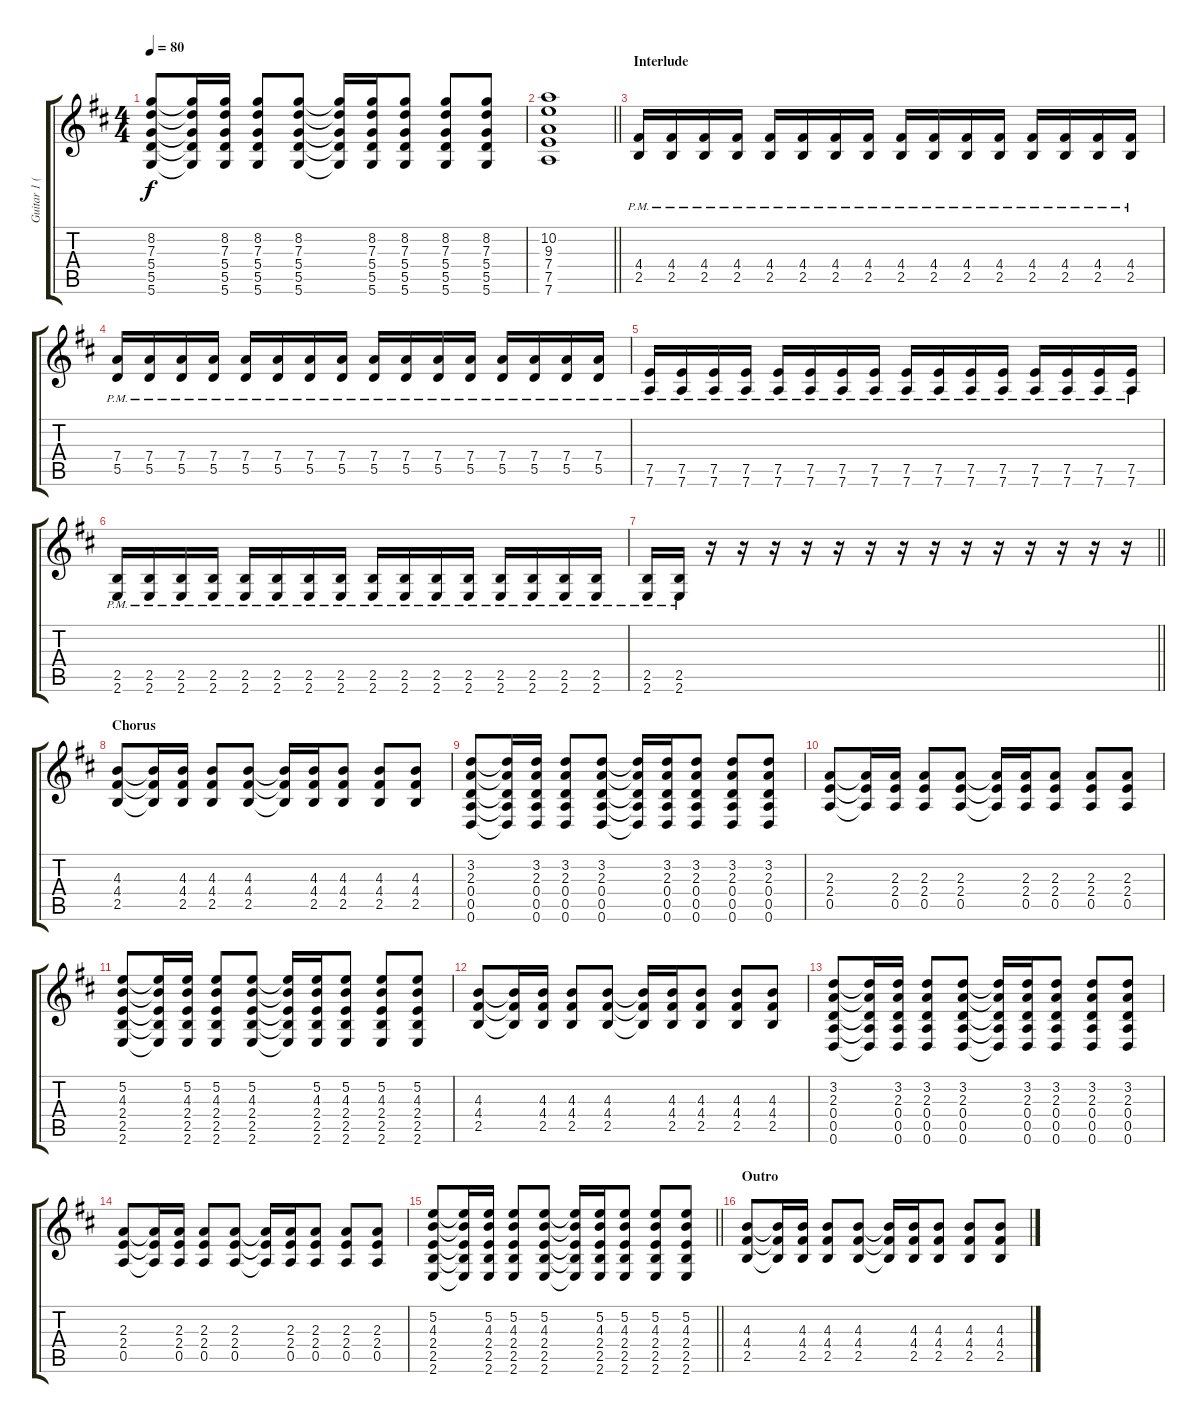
\track ("Guitar 1 (C. Kroeger)" "Guitar 1 (") {instrument distortionguitar}
\staff {score tabs}
\tuning (E4 B3 G3 D3 A2 D2) {hide}
\ts (4 4)
\tempo 80
\clef g2
\ks d
(8.2 7.3 5.4 5.5 5.6).8{dy f} (8.2{t} 7.3{t} 5.4{t} 5.5{t} 5.6{t}).16 (8.2 7.3 5.4 5.5 5.6).16 (8.2 7.3 5.4 5.5 5.6).8 (8.2 7.3 5.4 5.5 5.6).8 (8.2{t} 7.3{t} 5.4{t} 5.5{t} 5.6{t}).16 (8.2 7.3 5.4 5.5 5.6).16 (8.2 7.3 5.4 5.5 5.6).8 (8.2 7.3 5.4 5.5 5.6).8 (8.2 7.3 5.4 5.5 5.6).8 |
\barLineRight lightlight
(10.2 9.3 7.4 7.5 7.6).1 |
\section ("" "Interlude")
(4.4{pm} 2.5{pm}).16 (4.4{pm} 2.5{pm}).16 (4.4{pm} 2.5{pm}).16 (4.4{pm} 2.5{pm}).16 (4.4{pm} 2.5{pm}).16 (4.4{pm} 2.5{pm}).16 (4.4{pm} 2.5{pm}).16 (4.4{pm} 2.5{pm}).16 (4.4{pm} 2.5{pm}).16 (4.4{pm} 2.5{pm}).16 (4.4{pm} 2.5{pm}).16 (4.4{pm} 2.5{pm}).16 (4.4{pm} 2.5{pm}).16 (4.4{pm} 2.5{pm}).16 (4.4{pm} 2.5{pm}).16 (4.4{pm} 2.5{pm}).16 |
(7.4{pm} 5.5{pm}).16 (7.4{pm} 5.5{pm}).16 (7.4{pm} 5.5{pm}).16 (7.4{pm} 5.5{pm}).16 (7.4{pm} 5.5{pm}).16 (7.4{pm} 5.5{pm}).16 (7.4{pm} 5.5{pm}).16 (7.4{pm} 5.5{pm}).16 (7.4{pm} 5.5{pm}).16 (7.4{pm} 5.5{pm}).16 (7.4{pm} 5.5{pm}).16 (7.4{pm} 5.5{pm}).16 (7.4{pm} 5.5{pm}).16 (7.4{pm} 5.5{pm}).16 (7.4{pm} 5.5{pm}).16 (7.4{pm} 5.5{pm}).16 |
(7.5{pm} 7.6{pm}).16 (7.5{pm} 7.6{pm}).16 (7.5{pm} 7.6{pm}).16 (7.5{pm} 7.6{pm}).16 (7.5{pm} 7.6{pm}).16 (7.5{pm} 7.6{pm}).16 (7.5{pm} 7.6{pm}).16 (7.5{pm} 7.6{pm}).16 (7.5{pm} 7.6{pm}).16 (7.5{pm} 7.6{pm}).16 (7.5{pm} 7.6{pm}).16 (7.5{pm} 7.6{pm}).16 (7.5{pm} 7.6{pm}).16 (7.5{pm} 7.6{pm}).16 (7.5{pm} 7.6{pm}).16 (7.5{pm} 7.6{pm}).16 |
(2.5{pm} 2.6{pm}).16 (2.5{pm} 2.6{pm}).16 (2.5{pm} 2.6{pm}).16 (2.5{pm} 2.6{pm}).16 (2.5{pm} 2.6{pm}).16 (2.5{pm} 2.6{pm}).16 (2.5{pm} 2.6{pm}).16 (2.5{pm} 2.6{pm}).16 (2.5{pm} 2.6{pm}).16 (2.5{pm} 2.6{pm}).16 (2.5{pm} 2.6{pm}).16 (2.5{pm} 2.6{pm}).16 (2.5{pm} 2.6{pm}).16 (2.5{pm} 2.6{pm}).16 (2.5{pm} 2.6{pm}).16 (2.5{pm} 2.6{pm}).16 |
\barLineRight lightlight
(2.5{pm} 2.6{pm}).16 (2.5{pm} 2.6{pm}).16 r.16 r.16 r.16 r.16 r.16 r.16 r.16 r.16 r.16 r.16 r.16 r.16 r.16 r.16 |
\section ("" "Chorus")
(4.3 4.4 2.5).8 (4.3{t} 4.4{t} 2.5{t}).16 (4.3 4.4 2.5).16 (4.3 4.4 2.5).8 (4.3 4.4 2.5).8 (4.3{t} 4.4{t} 2.5{t}).16 (4.3 4.4 2.5).16 (4.3 4.4 2.5).8 (4.3 4.4 2.5).8 (4.3 4.4 2.5).8 |
(3.2 2.3 0.4 0.5 0.6).8 (3.2{t} 2.3{t} 0.4{t} 0.5{t} 0.6{t}).16 (3.2 2.3 0.4 0.5 0.6).16 (3.2 2.3 0.4 0.5 0.6).8 (3.2 2.3 0.4 0.5 0.6).8 (3.2{t} 2.3{t} 0.4{t} 0.5{t} 0.6{t}).16 (3.2 2.3 0.4 0.5 0.6).16 (3.2 2.3 0.4 0.5 0.6).8 (3.2 2.3 0.4 0.5 0.6).8 (3.2 2.3 0.4 0.5 0.6).8 |
(2.3 2.4 0.5).8 (2.3{t} 2.4{t} 0.5{t}).16 (2.3 2.4 0.5).16 (2.3 2.4 0.5).8 (2.3 2.4 0.5).8 (2.3{t} 2.4{t} 0.5{t}).16 (2.3 2.4 0.5).16 (2.3 2.4 0.5).8 (2.3 2.4 0.5).8 (2.3 2.4 0.5).8 |
(5.2 4.3 2.4 2.5 2.6).8 (5.2{t} 4.3{t} 2.4{t} 2.5{t} 2.6{t}).16 (5.2 4.3 2.4 2.5 2.6).16 (5.2 4.3 2.4 2.5 2.6).8 (5.2 4.3 2.4 2.5 2.6).8 (5.2{t} 4.3{t} 2.4{t} 2.5{t} 2.6{t}).16 (5.2 4.3 2.4 2.5 2.6).16 (5.2 4.3 2.4 2.5 2.6).8 (5.2 4.3 2.4 2.5 2.6).8 (5.2 4.3 2.4 2.5 2.6).8 |
(4.3 4.4 2.5).8 (4.3{t} 4.4{t} 2.5{t}).16 (4.3 4.4 2.5).16 (4.3 4.4 2.5).8 (4.3 4.4 2.5).8 (4.3{t} 4.4{t} 2.5{t}).16 (4.3 4.4 2.5).16 (4.3 4.4 2.5).8 (4.3 4.4 2.5).8 (4.3 4.4 2.5).8 |
(3.2 2.3 0.4 0.5 0.6).8 (3.2{t} 2.3{t} 0.4{t} 0.5{t} 0.6{t}).16 (3.2 2.3 0.4 0.5 0.6).16 (3.2 2.3 0.4 0.5 0.6).8 (3.2 2.3 0.4 0.5 0.6).8 (3.2{t} 2.3{t} 0.4{t} 0.5{t} 0.6{t}).16 (3.2 2.3 0.4 0.5 0.6).16 (3.2 2.3 0.4 0.5 0.6).8 (3.2 2.3 0.4 0.5 0.6).8 (3.2 2.3 0.4 0.5 0.6).8 |
(2.3 2.4 0.5).8 (2.3{t} 2.4{t} 0.5{t}).16 (2.3 2.4 0.5).16 (2.3 2.4 0.5).8 (2.3 2.4 0.5).8 (2.3{t} 2.4{t} 0.5{t}).16 (2.3 2.4 0.5).16 (2.3 2.4 0.5).8 (2.3 2.4 0.5).8 (2.3 2.4 0.5).8 |
\barLineRight lightlight
(5.2 4.3 2.4 2.5 2.6).8 (5.2{t} 4.3{t} 2.4{t} 2.5{t} 2.6{t}).16 (5.2 4.3 2.4 2.5 2.6).16 (5.2 4.3 2.4 2.5 2.6).8 (5.2 4.3 2.4 2.5 2.6).8 (5.2{t} 4.3{t} 2.4{t} 2.5{t} 2.6{t}).16 (5.2 4.3 2.4 2.5 2.6).16 (5.2 4.3 2.4 2.5 2.6).8 (5.2 4.3 2.4 2.5 2.6).8 (5.2 4.3 2.4 2.5 2.6).8 |
\section ("" "Outro")
(4.3 4.4 2.5).8 (4.3{t} 4.4{t} 2.5{t}).16 (4.3 4.4 2.5).16 (4.3 4.4 2.5).8 (4.3 4.4 2.5).8 (4.3{t} 4.4{t} 2.5{t}).16 (4.3 4.4 2.5).16 (4.3 4.4 2.5).8 (4.3 4.4 2.5).8 (4.3 4.4 2.5).8
